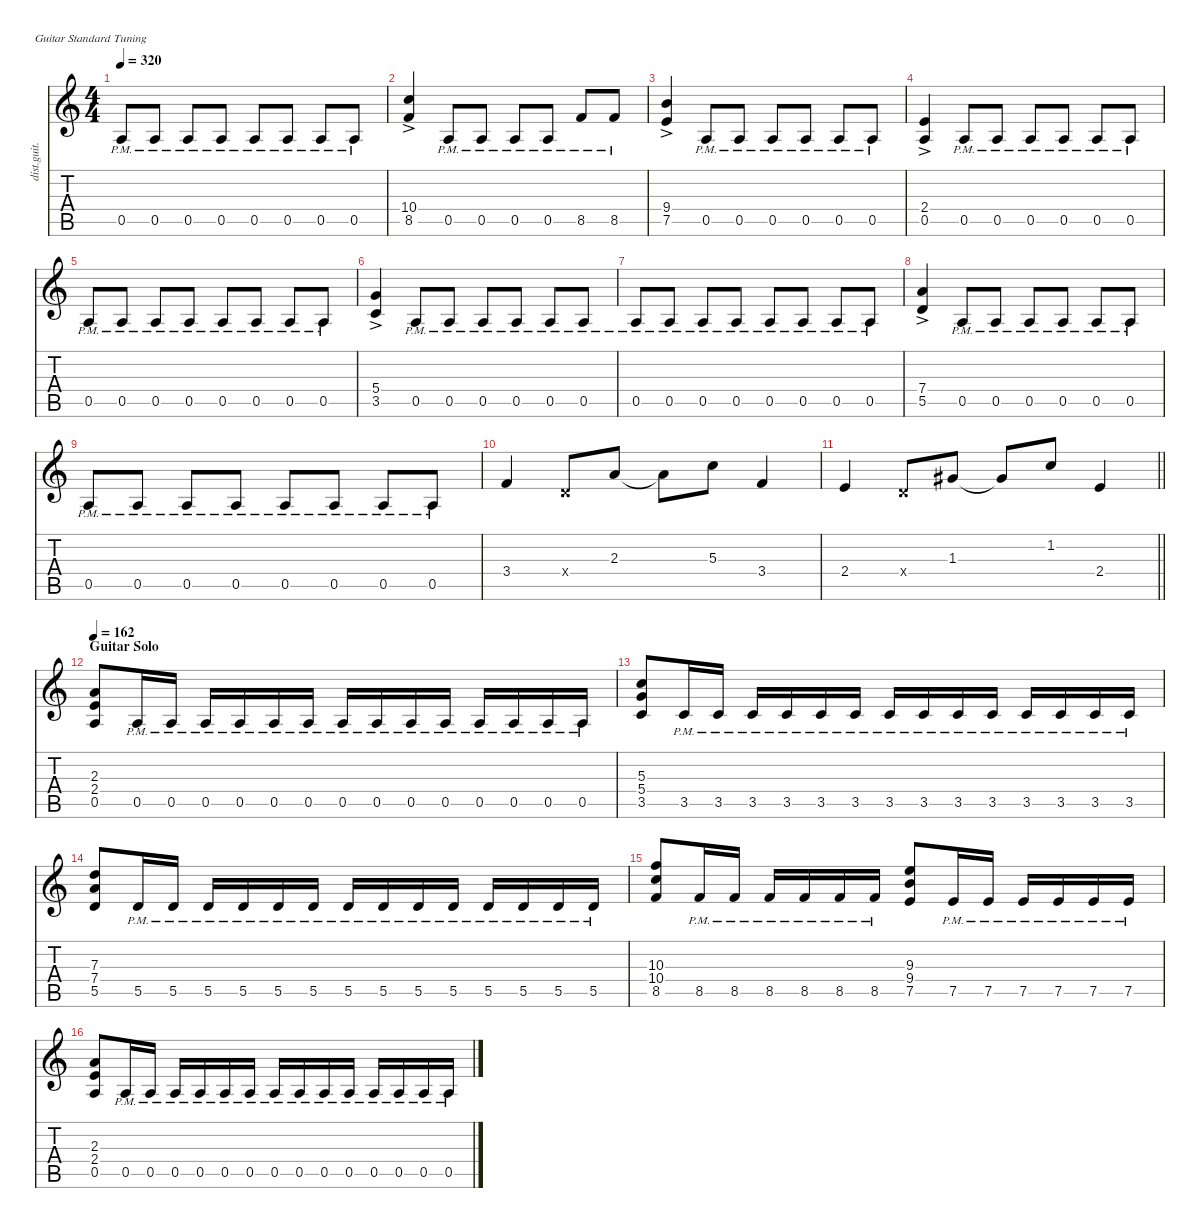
\defaultSystemsLayout 4
\hideDynamics
\bracketExtendMode nobrackets
\track ("Dave Mustaine" "dist.guit.") {instrument distortionguitar}
\staff {score tabs}
\tuning (E4 B3 G3 D3 A2 E2)
\ts (4 4)
\tempo 320
\clef g2
\ks c
0.5{pm}.8{dy f beam Up} 0.5{pm}.8{beam Up} 0.5{pm}.8{beam Up} 0.5{pm}.8{beam Up} 0.5{pm}.8{beam Up} 0.5{pm}.8{beam Up} 0.5{pm}.8{beam Up} 0.5{pm}.8{beam Up} |
(10.4{ac} 8.5{ac}).4{beam Up} 0.5{pm}.8{beam Up} 0.5{pm}.8{beam Up} 0.5{pm}.8{beam Up} 0.5{pm}.8{beam Up} 8.5{pm}.8{beam Up} 8.5{pm}.8{beam Up} |
(9.4{ac} 7.5{ac}).4{beam Up} 0.5{pm}.8{beam Up} 0.5{pm}.8{beam Up} 0.5{pm}.8{beam Up} 0.5{pm}.8{beam Up} 0.5{pm}.8{beam Up} 0.5{pm}.8{beam Up} |
(2.4{ac} 0.5{ac}).4{beam Up} 0.5{pm}.8{beam Up} 0.5{pm}.8{beam Up} 0.5{pm}.8{beam Up} 0.5{pm}.8{beam Up} 0.5{pm}.8{beam Up} 0.5{pm}.8{beam Up} |
0.5{pm}.8{beam Up} 0.5{pm}.8{beam Up} 0.5{pm}.8{beam Up} 0.5{pm}.8{beam Up} 0.5{pm}.8{beam Up} 0.5{pm}.8{beam Up} 0.5{pm}.8{beam Up} 0.5{pm}.8{beam Up} |
(5.4{ac} 3.5{ac}).4{beam Up} 0.5{pm}.8{beam Up} 0.5{pm}.8{beam Up} 0.5{pm}.8{beam Up} 0.5{pm}.8{beam Up} 0.5{pm}.8{beam Up} 0.5{pm}.8{beam Up} |
0.5{pm}.8{beam Up} 0.5{pm}.8{beam Up} 0.5{pm}.8{beam Up} 0.5{pm}.8{beam Up} 0.5{pm}.8{beam Up} 0.5{pm}.8{beam Up} 0.5{pm}.8{beam Up} 0.5{pm}.8{beam Up} |
(7.4{ac} 5.5{ac}).4{beam Up} 0.5{pm}.8{beam Up} 0.5{pm}.8{beam Up} 0.5{pm}.8{beam Up} 0.5{pm}.8{beam Up} 0.5{pm}.8{beam Up} 0.5{pm}.8{beam Up} |
0.5{pm}.8{beam Up} 0.5{pm}.8{beam Up} 0.5{pm}.8{beam Up} 0.5{pm}.8{beam Up} 0.5{pm}.8{beam Up} 0.5{pm}.8{beam Up} 0.5{pm}.8{beam Up} 0.5{pm}.8{beam Up} |
3.4.4{beam Up} 0.4{x}.8{beam Up} 2.3.8{beam Up} 2.3{t}.8{beam Down} 5.3.8{beam Down} 3.4.4{beam Up} |
\barLineRight lightlight
2.4.4{beam Up} 0.4{x}.8{beam Up} 1.3{acc #}.8{beam Up} 1.3{t acc #}.8{beam Up} 1.2.8{beam Up} 2.4.4{beam Up} |
\section ("" "Guitar Solo")
\tempo 162
(2.3 2.4 0.5).8{dy mf beam Up} 0.5{pm}.16{beam Up} 0.5{pm}.16{beam Up} 0.5{pm}.16{beam Up} 0.5{pm}.16{beam Up} 0.5{pm}.16{beam Up} 0.5{pm}.16{beam Up} 0.5{pm}.16{beam Up} 0.5{pm}.16{beam Up} 0.5{pm}.16{beam Up} 0.5{pm}.16{beam Up} 0.5{pm}.16{beam Up} 0.5{pm}.16{beam Up} 0.5{pm}.16{beam Up} 0.5{pm}.16{beam Up} |
(5.3 5.4 3.5).8{beam Up} 3.5{pm}.16{beam Up} 3.5{pm}.16{beam Up} 3.5{pm}.16{beam Up} 3.5{pm}.16{beam Up} 3.5{pm}.16{beam Up} 3.5{pm}.16{beam Up} 3.5{pm}.16{beam Up} 3.5{pm}.16{beam Up} 3.5{pm}.16{beam Up} 3.5{pm}.16{beam Up} 3.5{pm}.16{beam Up} 3.5{pm}.16{beam Up} 3.5{pm}.16{beam Up} 3.5{pm}.16{beam Up} |
(7.3 7.4 5.5).8{beam Up} 5.5{pm}.16{beam Up} 5.5{pm}.16{beam Up} 5.5{pm}.16{beam Up} 5.5{pm}.16{beam Up} 5.5{pm}.16{beam Up} 5.5{pm}.16{beam Up} 5.5{pm}.16{beam Up} 5.5{pm}.16{beam Up} 5.5{pm}.16{beam Up} 5.5{pm}.16{beam Up} 5.5{pm}.16{beam Up} 5.5{pm}.16{beam Up} 5.5{pm}.16{beam Up} 5.5{pm}.16{beam Up} |
(10.3 10.4 8.5).8{beam Up} 8.5{pm}.16{beam Up} 8.5{pm}.16{beam Up} 8.5{pm}.16{beam Up} 8.5{pm}.16{beam Up} 8.5{pm}.16{beam Up} 8.5{pm}.16{beam Up} (9.3 9.4 7.5).8{beam Up} 7.5{pm}.16{beam Up} 7.5{pm}.16{beam Up} 7.5{pm}.16{beam Up} 7.5{pm}.16{beam Up} 7.5{pm}.16{beam Up} 7.5{pm}.16{beam Up} |
(2.3 2.4 0.5).8{beam Up} 0.5{pm}.16{beam Up} 0.5{pm}.16{beam Up} 0.5{pm}.16{beam Up} 0.5{pm}.16{beam Up} 0.5{pm}.16{beam Up} 0.5{pm}.16{beam Up} 0.5{pm}.16{beam Up} 0.5{pm}.16{beam Up} 0.5{pm}.16{beam Up} 0.5{pm}.16{beam Up} 0.5{pm}.16{beam Up} 0.5{pm}.16{beam Up} 0.5{pm}.16{beam Up} 0.5{pm}.16{beam Up}
